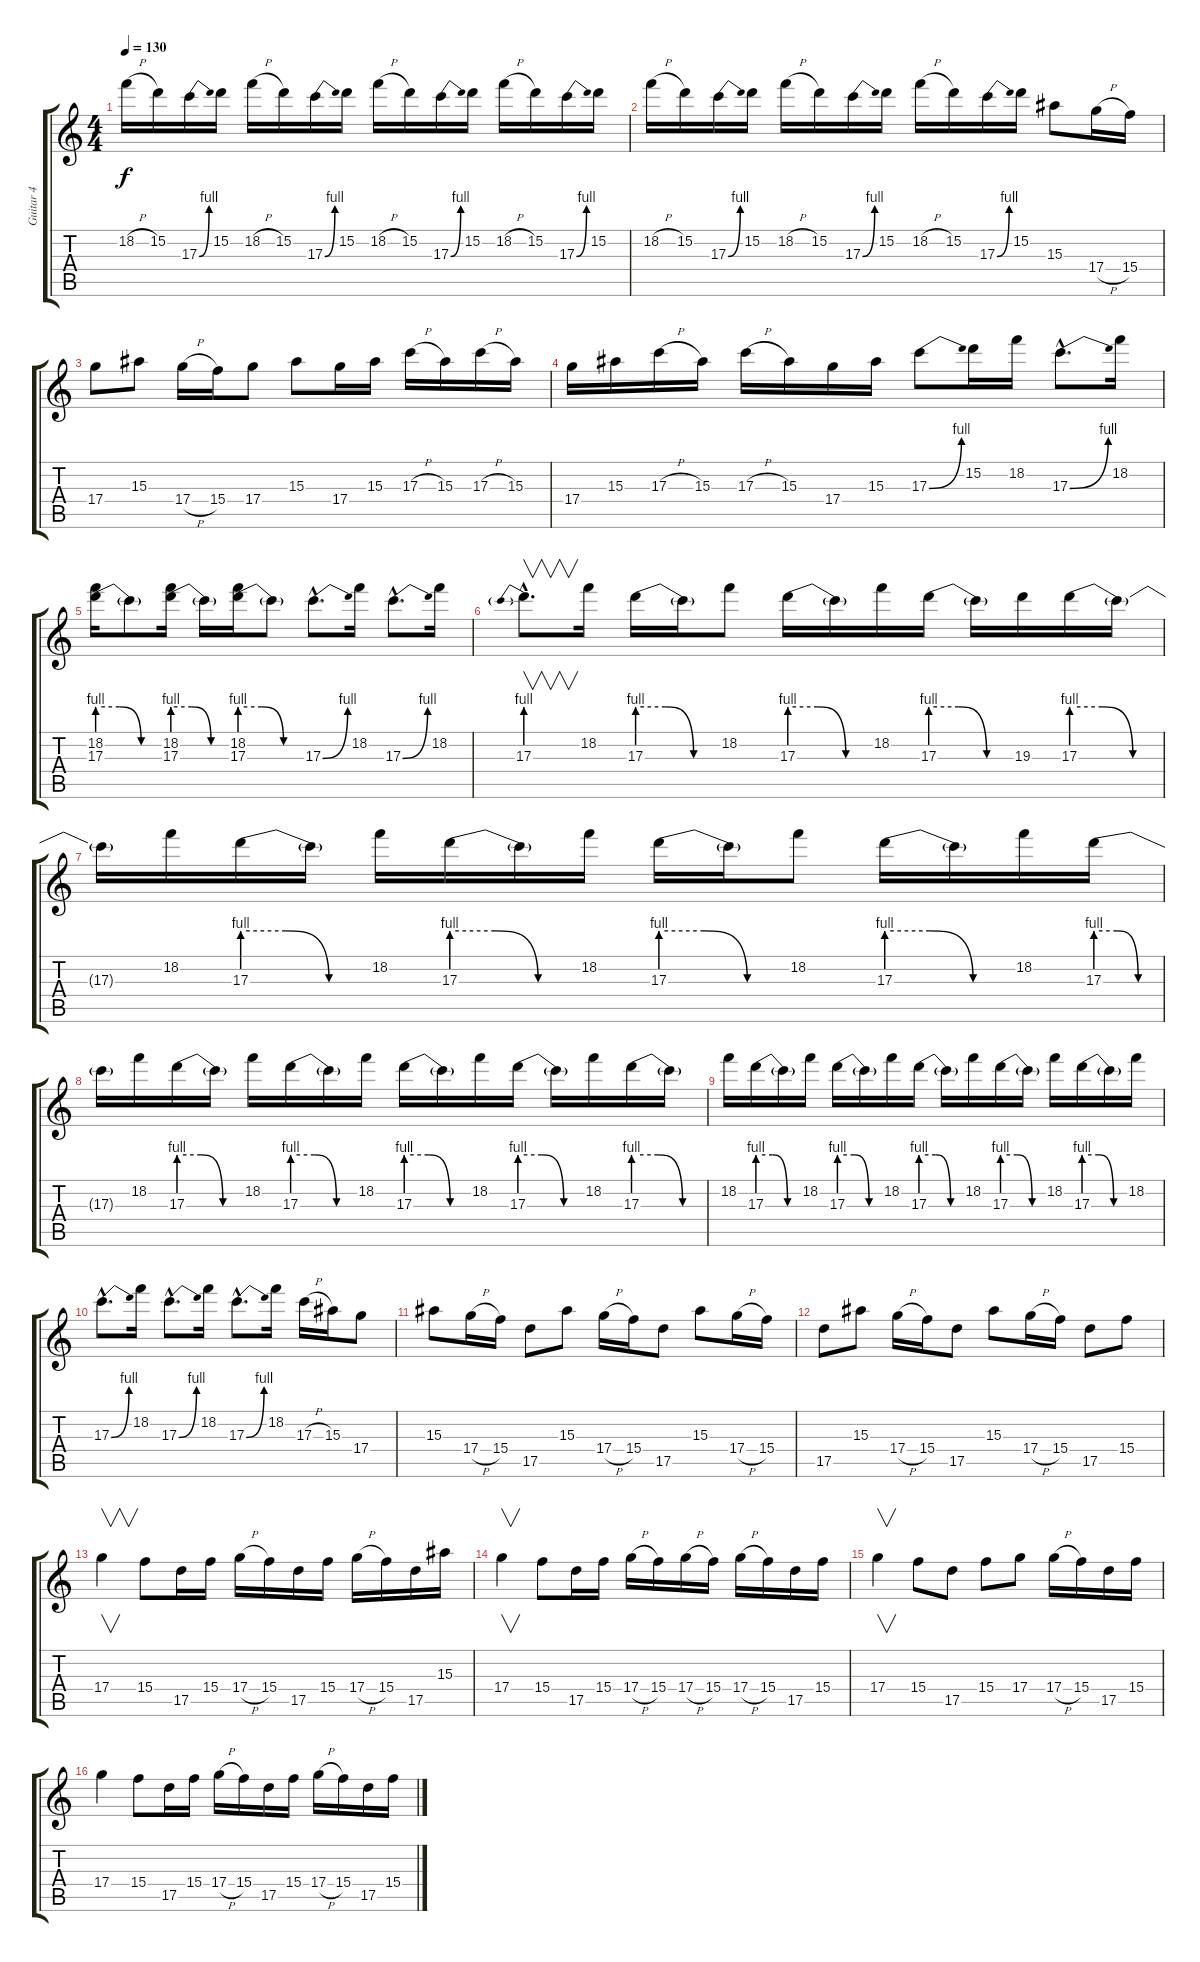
\track ("Guitar 4" "Guitar 4") {instrument distortionguitar}
\staff {score tabs}
\tuning (E4 B3 G3 D3 A2 E2) {hide}
\ts (4 4)
\tempo 130
\clef g2
\ks c
18.2{h}.16{dy f} 15.2.16 17.3{be (bend 0 0 60 4)}.16 15.2.16 18.2{h}.16 15.2.16 17.3{be (bend 0 0 60 4)}.16 15.2.16 18.2{h}.16 15.2.16 17.3{be (bend 0 0 60 4)}.16 15.2.16 18.2{h}.16 15.2.16 17.3{be (bend 0 0 60 4)}.16 15.2.16 |
18.2{h}.16 15.2.16 17.3{be (bend 0 0 60 4)}.16 15.2.16 18.2{h}.16 15.2.16 17.3{be (bend 0 0 60 4)}.16 15.2.16 18.2{h}.16 15.2.16 17.3{be (bend 0 0 60 4)}.16 15.2.16 15.3.8 17.4{h}.16 15.4.16 |
17.4.8 15.3.8 17.4{h}.16 15.4.16 17.4.8 15.3.8 17.4.16 15.3.16 17.3{h}.16 15.3.16 17.3{h}.16 15.3.16 |
17.4.16 15.3.16 17.3{h}.16 15.3.16 17.3{h}.16 15.3.16 17.4.16 15.3.16 17.3{be (bend 0 0 60 4)}.8 15.2.16 18.2.16 17.3{be (bend 0 0 60 4) hac}.8{d} 18.2.16 |
(18.2 17.3{be (custom 0 4 20 4 40 0 60 0)}).16 17.3{t}.8 (18.2 17.3{be (custom 0 4 20 4 40 0 60 0)}).16 17.3{t}.16 (18.2 17.3{be (custom 0 4 20 4 40 0 60 0)}).16 17.3{t}.8 17.3{be (bend 0 0 60 4) hac}.8{d} 18.2.16 17.3{be (bend 0 0 60 4) hac}.8{d} 18.2.16 |
17.3{be (prebend 0 4 60 4) hac}.8{v d} 18.2.16 17.3{be (custom 0 4 20 4 40 0 60 0)}.16 17.3{t}.16 18.2.8 17.3{be (custom 0 4 20 4 40 0 60 0)}.16 17.3{t}.16 18.2.16 17.3{be (custom 0 4 20 4 40 0 60 0)}.16 17.3{t}.16 19.3.16 17.3{be (custom 0 4 20 4 40 0 60 0)}.16 17.3{t}.16 |
17.3{t}.16 18.2.16 17.3{be (custom 0 4 20 4 40 0 60 0)}.16 17.3{t}.16 18.2.16 17.3{be (custom 0 4 20 4 40 0 60 0)}.16 17.3{t}.16 18.2.16 17.3{be (custom 0 4 20 4 40 0 60 0)}.16 17.3{t}.16 18.2.8 17.3{be (custom 0 4 20 4 40 0 60 0)}.16 17.3{t}.16 18.2.16 17.3{be (custom 0 4 20 4 40 0 60 0)}.16 |
17.3{t}.16 18.2.16 17.3{be (custom 0 4 20 4 40 0 60 0)}.16 17.3{t}.16 18.2.16 17.3{be (custom 0 4 20 4 40 0 60 0)}.16 17.3{t}.16 18.2.16 17.3{be (custom 0 4 20 4 40 0 60 0)}.16 17.3{t}.16 18.2.16 17.3{be (custom 0 4 20 4 40 0 60 0)}.16 17.3{t}.16 18.2.16 17.3{be (custom 0 4 20 4 40 0 60 0)}.16 17.3{t}.16 |
18.2.16 17.3{be (custom 0 4 20 4 40 0 60 0)}.16 17.3{t}.16 18.2.16 17.3{be (custom 0 4 20 4 40 0 60 0)}.16 17.3{t}.16 18.2.16 17.3{be (custom 0 4 20 4 40 0 60 0)}.16 17.3{t}.16 18.2.16 17.3{be (custom 0 4 20 4 40 0 60 0)}.16 17.3{t}.16 18.2.16 17.3{be (custom 0 4 20 4 40 0 60 0)}.16 17.3{t}.16 18.2.16 |
17.3{be (bend 0 0 60 4) hac}.8{d} 18.2.16 17.3{be (bend 0 0 60 4) hac}.8{d} 18.2.16 17.3{be (bend 0 0 60 4) hac}.8{d} 18.2.16 17.3{h}.16 15.3.16 17.4.8 |
15.3.8 17.4{h}.16 15.4.16 17.5.8 15.3.8 17.4{h}.16 15.4.16 17.5.8 15.3.8 17.4{h}.16 15.4.16 |
17.5.8 15.3.8 17.4{h}.16 15.4.16 17.5.8 15.3.8 17.4{h}.16 15.4.16 17.5.8 15.4.8 |
17.4.4{v} 15.4.8 17.5.16 15.4.16 17.4{h}.16 15.4.16 17.5.16 15.4.16 17.4{h}.16 15.4.16 17.5.16 15.3.16 |
17.4.4{v} 15.4.8 17.5.16 15.4.16 17.4{h}.16 15.4.16 17.4{h}.16 15.4.16 17.4{h}.16 15.4.16 17.5.16 15.4.16 |
17.4.4{v} 15.4.8 17.5.8 15.4.8 17.4.8 17.4{h}.16 15.4.16 17.5.16 15.4.16 |
17.4.4 15.4.8 17.5.16 15.4.16 17.4{h}.16 15.4.16 17.5.16 15.4.16 17.4{h}.16 15.4.16 17.5.16 15.4.16
